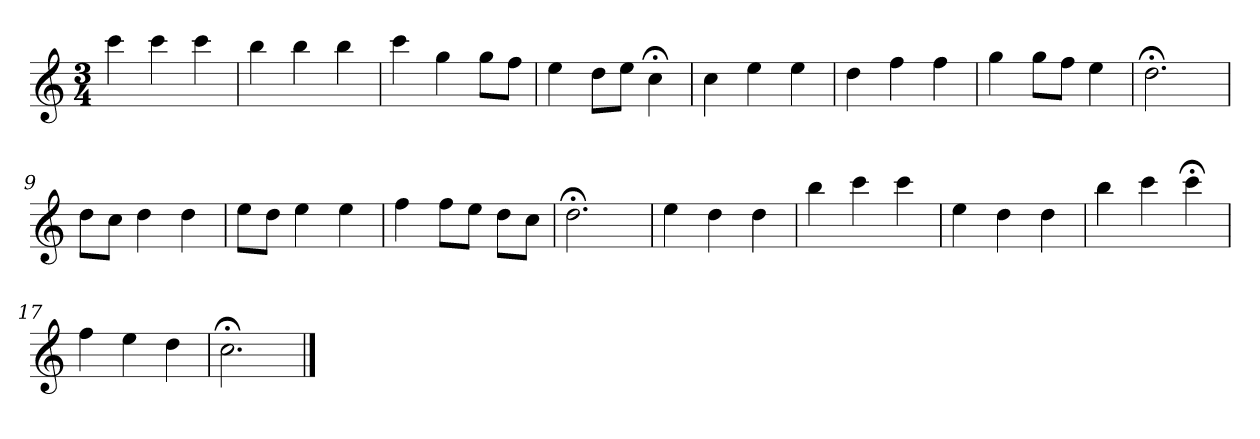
**kern
*part1
*staff1
*k[]
*C:
*M3/4
*MM120
=1
4ccc
4ccc
4ccc
=2
4bb
4bb
4bb
=3
4ccc
4gg
8ggL
8ffJ
=4
4ee
8ddL
8eeJ
4cc;<
=5
4cc
4ee
4ee
=6
4dd
4ff
4ff
=7
4gg
8ggL
8ffJ
4ee
=8
2.dd;<
=9
8ddL
8ccJ
4dd
4dd
=10
8eeL
8ddJ
4ee
4ee
=11
4ff
8ffL
8eeJ
8ddL
8ccJ
=12
2.dd;<
=13
4ee
4dd
4dd
=14
4bb
4ccc
4ccc
=15
4ee
4dd
4dd
=16
4bb
4ccc
4ccc;<
=17
4ff
4ee
4dd
=18
2.cc;<
==
*-
